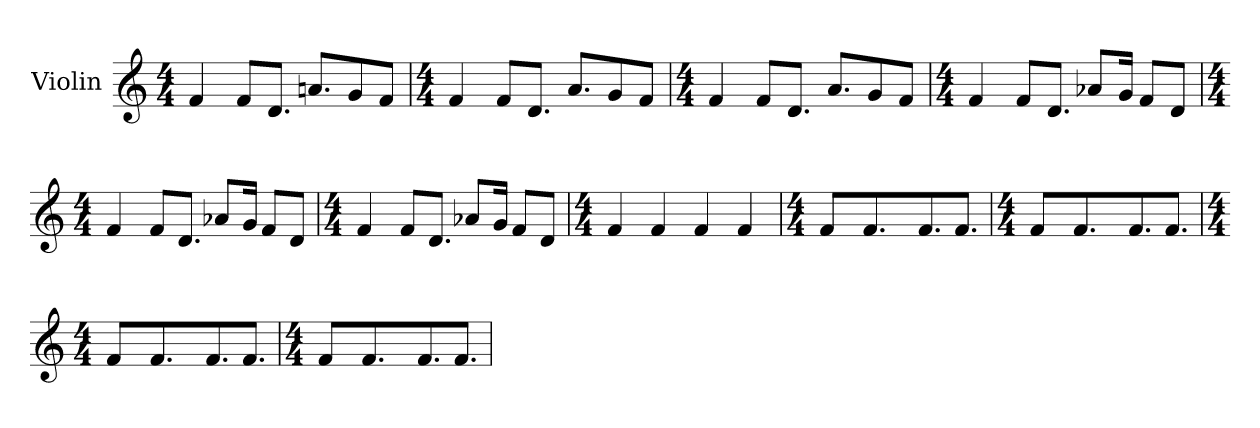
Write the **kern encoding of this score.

**kern
*part1
*staff1
*I"Violin
*I'Vln
*M4/4
=
4f
8fL
8.dJ
8.anL
8g
8fJ
=
*M4/4
4f
8fL
8.dJ
8.aL
8g
8fJ
=
*M4/4
4f
8fL
8.dJ
8.aL
8g
8fJ
=
*M4/4
4f
8fL
8.dJ
8a-XL
16gJk
8fL
8dJ
=
*M4/4
4f
8fL
8.dJ
8a-XL
16gJk
8fL
8dJ
=
*M4/4
4f
8fL
8.dJ
8a-XL
16gJk
8fL
8dJ
=
*M4/4
4f
4f
4f
4f
=
*M4/4
4f
4.f
8.f
8.fJ
=
*M4/4
4f
4.f
8.f
8.fJ
=
*M4/4
4f
4.f
8.f
8.fJ
=
*M4/4
4f
4.f
8.f
8.fJ
=
*-
